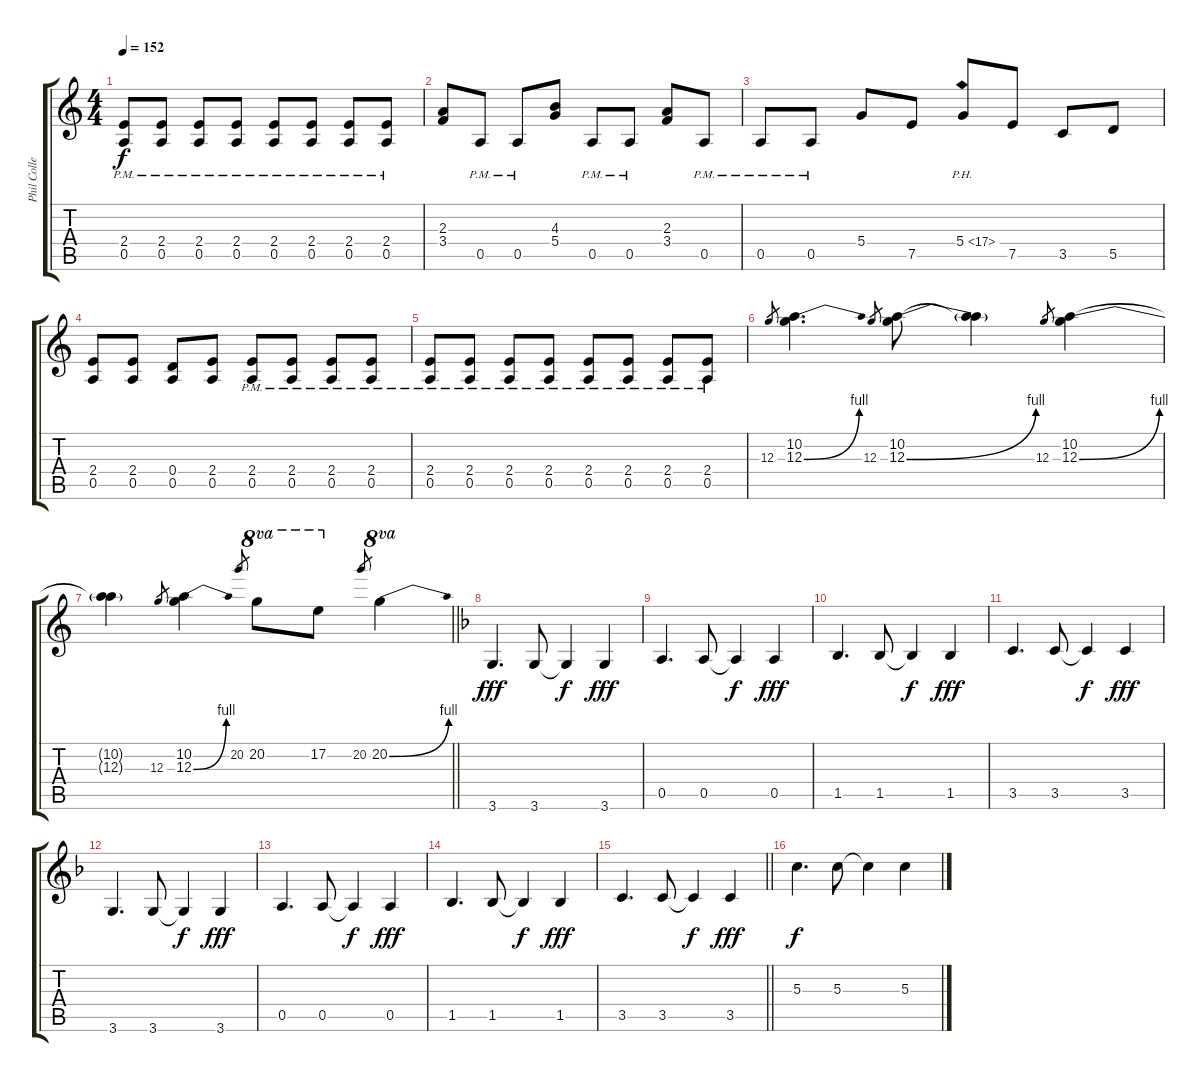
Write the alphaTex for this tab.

\track ("Phil Collen" "Phil Colle") {instrument distortionguitar}
\staff {score tabs}
\tuning (E4 B3 G3 D3 A2 E2) {hide}
\ts (4 4)
\tempo 152
\clef g2
\ks aminor
(2.4{pm} 0.5{pm}).8{dy f} (2.4{pm} 0.5{pm}).8 (2.4{pm} 0.5{pm}).8 (2.4{pm} 0.5{pm}).8 (2.4{pm} 0.5{pm}).8 (2.4{pm} 0.5{pm}).8 (2.4{pm} 0.5{pm}).8 (2.4{pm} 0.5{pm}).8 |
(2.3 3.4).8 0.5{pm}.8 0.5{pm}.8 (4.3 5.4).8 0.5{pm}.8 0.5{pm}.8 (2.3 3.4).8 0.5{pm}.8 |
0.5{pm}.8 0.5{pm}.8 5.4.8 7.5.8 5.4{ph 12}.8 7.5.8 3.5.8 5.5.8 |
(2.4 0.5).8 (2.4 0.5).8 (0.4 0.5).8 (2.4 0.5).8 (2.4{pm} 0.5{pm}).8 (2.4{pm} 0.5{pm}).8 (2.4{pm} 0.5{pm}).8 (2.4{pm} 0.5{pm}).8 |
(2.4{pm} 0.5{pm}).8 (2.4{pm} 0.5{pm}).8 (2.4{pm} 0.5{pm}).8 (2.4{pm} 0.5{pm}).8 (2.4{pm} 0.5{pm}).8 (2.4{pm} 0.5{pm}).8 (2.4{pm} 0.5{pm}).8 (2.4{pm} 0.5{pm}).8 |
12.3.8{gr} (10.2 12.3{be (bend 0 0 60 4)}).4{d} 12.3.8{gr} (10.2 12.3{be (bend 0 0 60 4)}).8 (10.2{t} 12.3{t}).4 12.3.8{gr} (10.2 12.3{be (bend 0 0 60 4)}).4 |
\barLineRight lightlight
(10.2{t} 12.3{t}).4 12.3.8{gr} (10.2 12.3{be (bend 0 0 60 4)}).4 20.2.8{gr} 20.2.8{ot 8va} 17.2.8{ot 8va} 20.2.8{gr} 20.2{be (bend 0 0 60 4)}.4{ot 8va} |
\ks dminor
3.6.4{d dy fff} 3.6.8 3.6{t}.4{dy f} 3.6.4{dy fff} |
0.5.4{d} 0.5.8 0.5{t}.4{dy f} 0.5.4{dy fff} |
1.5.4{d} 1.5.8 1.5{t}.4{dy f} 1.5.4{dy fff} |
3.5.4{d} 3.5.8 3.5{t}.4{dy f} 3.5.4{dy fff} |
3.6.4{d} 3.6.8 3.6{t}.4{dy f} 3.6.4{dy fff} |
0.5.4{d} 0.5.8 0.5{t}.4{dy f} 0.5.4{dy fff} |
1.5.4{d} 1.5.8 1.5{t}.4{dy f} 1.5.4{dy fff} |
\barLineRight lightlight
3.5.4{d} 3.5.8 3.5{t}.4{dy f} 3.5.4{dy fff} |
5.3.4{d dy f} 5.3.8 5.3{t}.4 5.3.4
